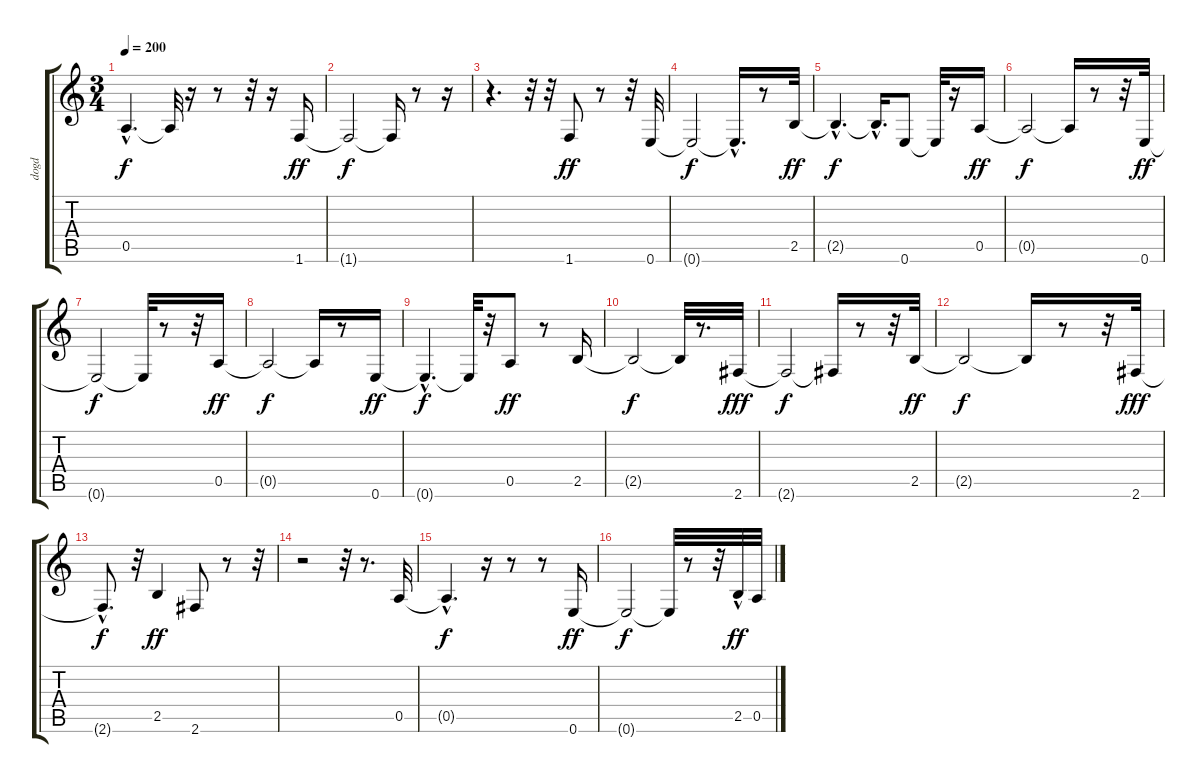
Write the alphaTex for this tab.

\track ("dogd" "dogd") {instrument acousticbass}
\staff {score tabs}
\tuning (E4 B3 G3 D3 A2 E2) {hide}
\ts (3 4)
\tempo 200
\clef g2
\ks c
0.5{hac t}.4{d dy f} 0.5{t}.32 r.16 r.8 r.32 r.16 1.6.16{dy ff} |
1.6{t}.2{dy f} 1.6{t}.16 r.8 r.16 |
r.4{d} r.32 r.32 1.6.8{dy ff} r.8 r.32 0.6.32 |
0.6{t}.2{dy f} 0.6{hac t}.16{d} r.8 2.5.32{dy ff} |
2.5{hac t}.4{d dy f} 2.5{hac t}.16{d} 0.6.8 0.6{t}.32 r.16 0.5.16{dy ff} |
0.5{t}.2{dy f} 0.5{t}.16 r.8 r.32 0.6.32{dy ff} |
0.6{t}.2{dy f} 0.6{t}.32 r.8 r.32 0.5.16{dy ff} |
0.5{t}.2{dy f} 0.5{t}.16 r.8 0.6.16{dy ff} |
0.6{hac t}.4{d dy f} 0.6{t}.32 r.32 0.5.8{dy ff} r.8 2.5.16 |
2.5{t}.2{dy f} 2.5{t}.32 r.8{d} 2.6.32{dy fff} |
2.6{t}.2{dy f} 2.6{t}.16 r.8 r.32 2.5.32{dy ff} |
2.5{t}.2{dy f} 2.5{t}.16 r.8 r.32 2.6.32{dy fff} |
2.6{hac t}.8{d dy f} r.32 2.5.4{dy ff} 2.6.8 r.8 r.32 |
r.2 r.32 r.8{d} 0.5.32 |
0.5{hac t}.4{d dy f} r.16 r.8 r.8 0.6.16{dy ff} |
0.6{t}.2{dy f} 0.6{t}.32 r.8 r.32 2.5{hac}.32{dy ff} 0.5.32
